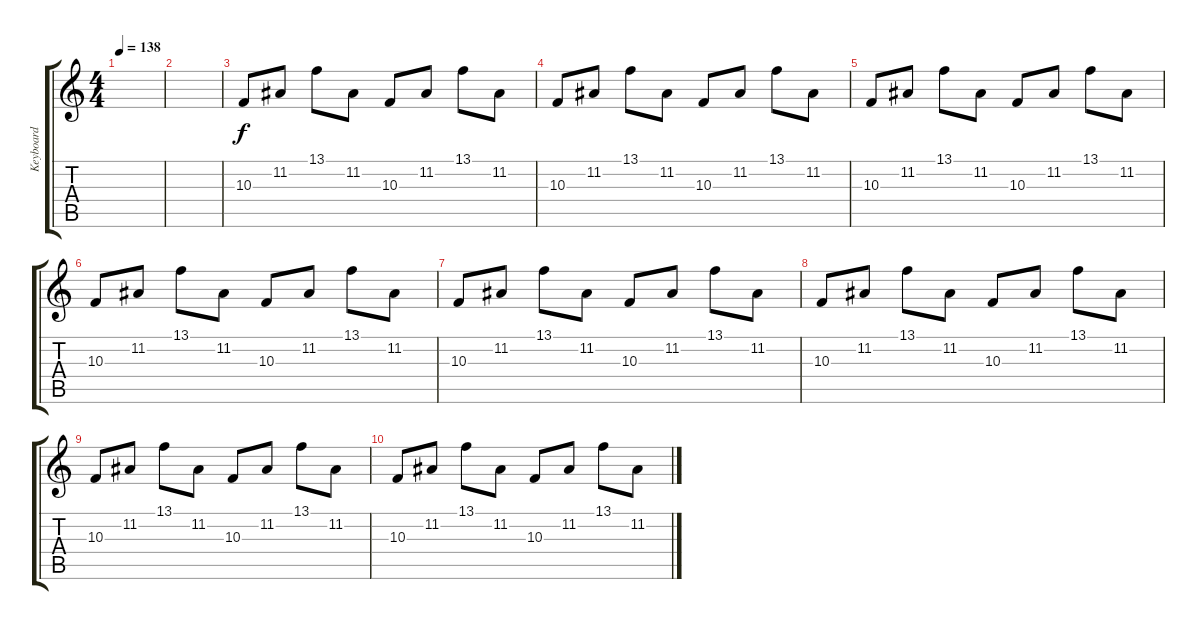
\track ("Keyboard" "Keyboard") {instrument stringensemble1}
\staff {score tabs}
\tuning (E4 B3 G3 D3 A2 E2) {hide}
\ts (4 4)
\tempo 138
\clef g2
\ks c
|
|
10.3.8 11.2.8 13.1.8 11.2.8 10.3.8 11.2.8 13.1.8 11.2.8 |
10.3.8 11.2.8 13.1.8 11.2.8 10.3.8 11.2.8 13.1.8 11.2.8 |
10.3.8 11.2.8 13.1.8 11.2.8 10.3.8 11.2.8 13.1.8 11.2.8 |
10.3.8 11.2.8 13.1.8 11.2.8 10.3.8 11.2.8 13.1.8 11.2.8 |
10.3.8 11.2.8 13.1.8 11.2.8 10.3.8 11.2.8 13.1.8 11.2.8 |
10.3.8 11.2.8 13.1.8 11.2.8 10.3.8 11.2.8 13.1.8 11.2.8 |
10.3.8 11.2.8 13.1.8 11.2.8 10.3.8 11.2.8 13.1.8 11.2.8 |
10.3.8 11.2.8 13.1.8 11.2.8 10.3.8 11.2.8 13.1.8 11.2.8
